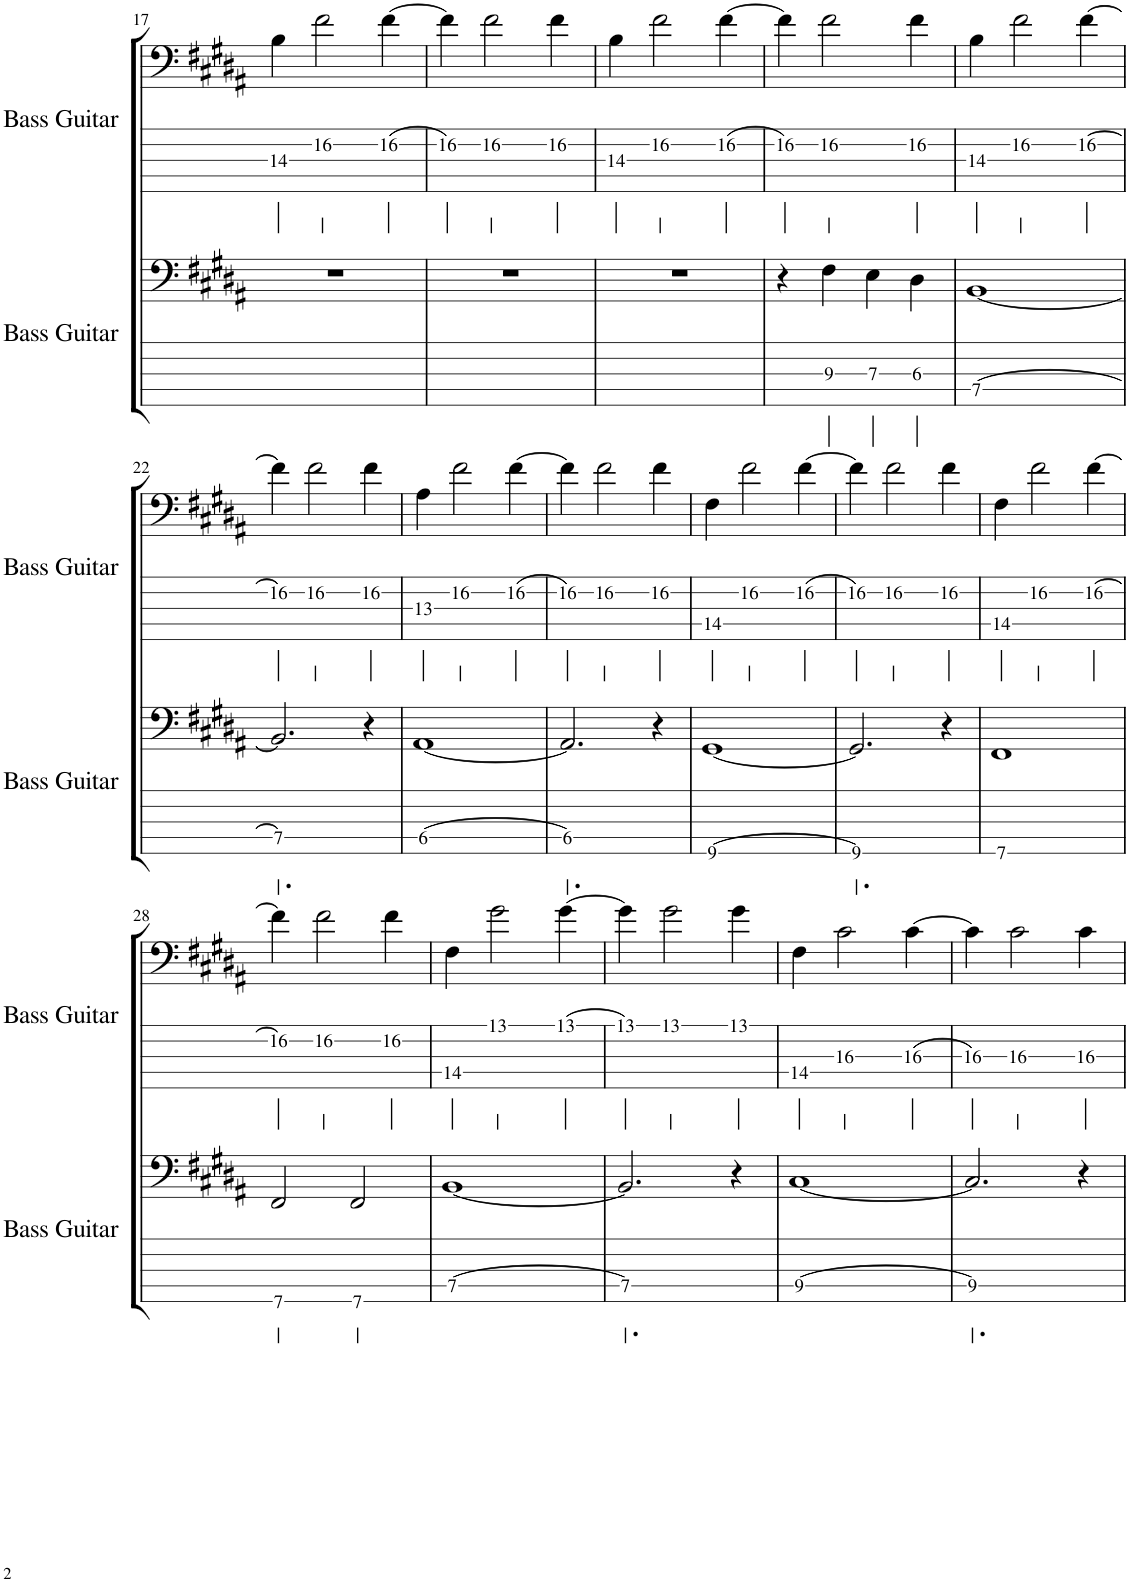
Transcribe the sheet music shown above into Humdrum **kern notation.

**kern	**kern	**kern	**kern
*part4	*part3	*part2	*part1
*staff4	*staff3	*staff2	*staff1
*I"Bass Guitar	*I"Bass Guitar	*I"Bass Guitar	*I"Bass Guitar
*I'Bass Guitar	*I'Bass Guitar	*I'Bass Guitar	*I'Bass Guitar
!!LO:PB:g=z
*	*clefF4	*	*clefF4
*Trd7c12	*Trd7c12	*Trd7c12	*Trd7c12
*k[f#c#g#d#a#]	*k[f#c#g#d#a#]	*k[f#c#g#d#a#]	*k[f#c#g#d#a#]
*M4/4	*M4/4	*M4/4	*M4/4
=17	=17	=17	=17
1r	1r	4B\	4B\
.	.	2f#\	2f#\
.	.	[4f#\	[4f#\
=18	=18	=18	=18
1r	1r	4f#\]	4f#\]
.	.	2f#\	2f#\
.	.	4f#\	4f#\
=19	=19	=19	=19
1r	1r	4B\	4B\
.	.	2f#\	2f#\
.	.	[4f#\	[4f#\
=20	=20	=20	=20
4r	4r	4f#\]	4f#\]
4F#\	4F#\	2f#\	2f#\
4E\	4E\	.	.
4D#\	4D#\	4f#\	4f#\
=21	=21	=21	=21
[1BB	[1BB	4B\	4B\
.	.	2f#\	2f#\
.	.	[4f#\	[4f#\
!!LO:LB:g=z
=22	=22	=22	=22
2.BB\]	2.BB/]	4f#\]	4f#\]
.	.	2f#\	2f#\
4r	4r	4f#\	4f#\
=23	=23	=23	=23
[1AA#X	[1AA#	4A#X\	4A#\
.	.	2f#\	2f#\
.	.	[4f#\	[4f#\
=24	=24	=24	=24
2.AA#\]	2.AA#/]	4f#\]	4f#\]
.	.	2f#\	2f#\
4r	4r	4f#\	4f#\
=25	=25	=25	=25
[1GG#	[1GG#	4F#\	4F#\
.	.	2f#\	2f#\
.	.	[4f#\	[4f#\
=26	=26	=26	=26
2.GG#\]	2.GG#/]	4f#\]	4f#\]
.	.	2f#\	2f#\
4r	4r	4f#\	4f#\
=27	=27	=27	=27
1FF#	1FF#	4F#\	4F#\
.	.	2f#\	2f#\
.	.	[4f#\	[4f#\
!!LO:LB:g=z
=28	=28	=28	=28
2FF#\	2FF#/	4f#\]	4f#\]
.	.	2f#\	2f#\
2FF#\	2FF#/	.	.
.	.	4f#\	4f#\
=29	=29	=29	=29
[1BB	[1BB	4F#\	4F#\
.	.	2g#\	2g#\
.	.	[4g#\	[4g#\
=30	=30	=30	=30
2.BB\]	2.BB/]	4g#\]	4g#\]
.	.	2g#\	2g#\
4r	4r	4g#\	4g#\
=31	=31	=31	=31
[1C#	[1C#	4F#\	4F#\
.	.	2c#\	2c#\
.	.	[4c#\	[4c#\
=32	=32	=32	=32
2.C#\]	2.C#/]	4c#\]	4c#\]
.	.	2c#\	2c#\
4r	4r	4c#\	4c#\
=	=	=	=
*-	*-	*-	*-
